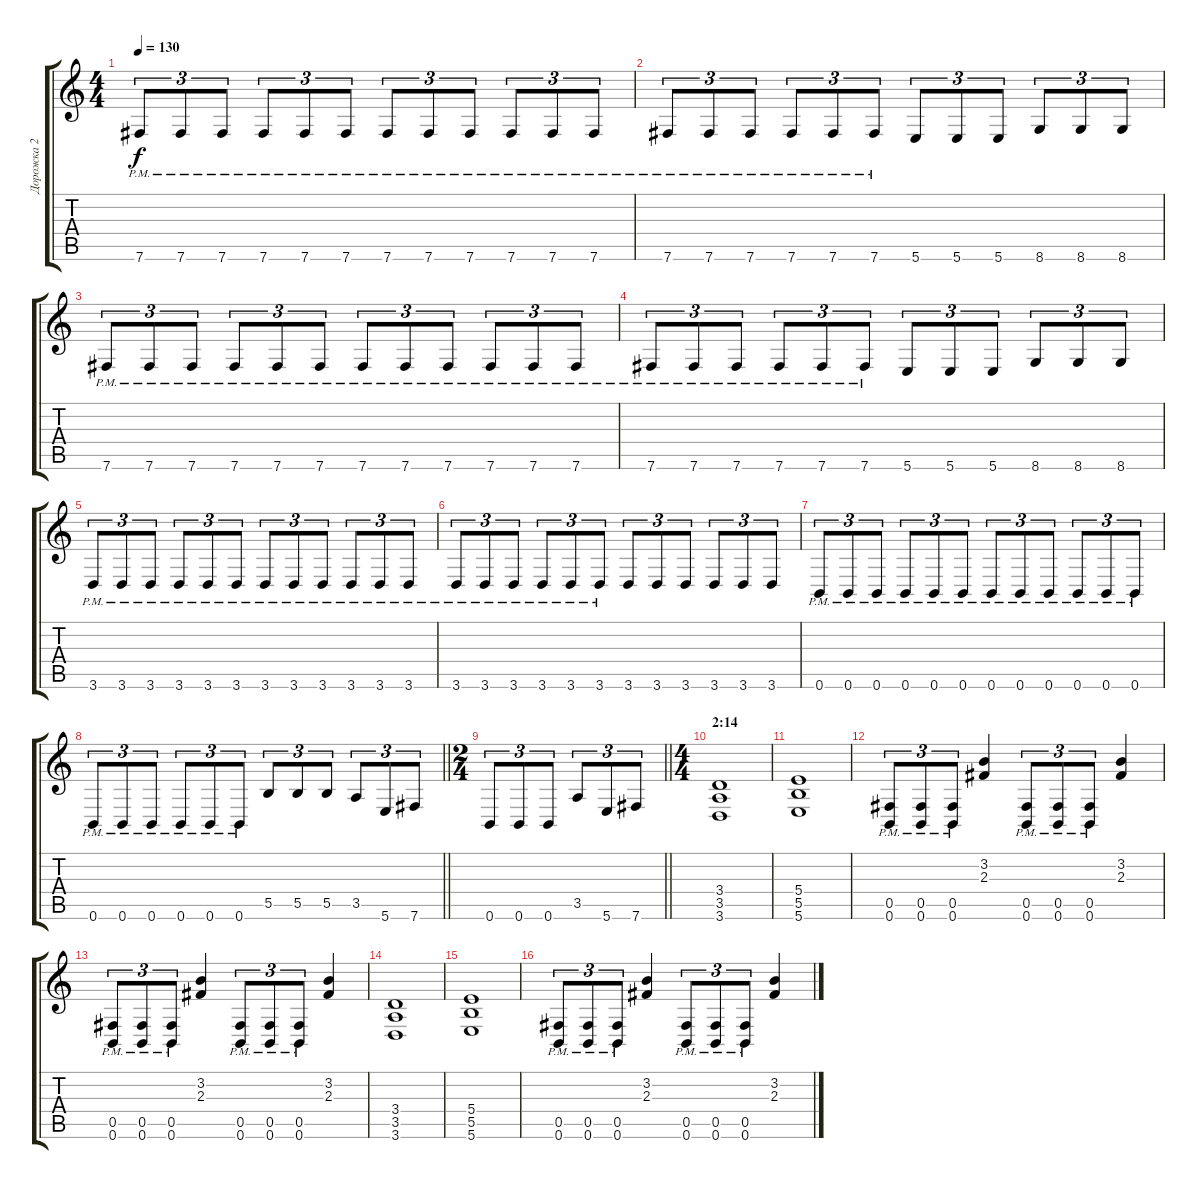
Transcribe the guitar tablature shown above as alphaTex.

\track ("Дорожка 2" "Дорожка 2") {instrument overdrivenguitar}
\staff {score tabs}
\tuning (Db4 Ab3 E3 B2 Gb2 B1) {hide}
\ts (4 4)
\tempo 130
\clef g2
\ks c
7.6{pm}.8{tu (3 2) dy f} 7.6{pm}.8{tu (3 2)} 7.6{pm}.8{tu (3 2)} 7.6{pm}.8{tu (3 2)} 7.6{pm}.8{tu (3 2)} 7.6{pm}.8{tu (3 2)} 7.6{pm}.8{tu (3 2)} 7.6{pm}.8{tu (3 2)} 7.6{pm}.8{tu (3 2)} 7.6{pm}.8{tu (3 2)} 7.6{pm}.8{tu (3 2)} 7.6{pm}.8{tu (3 2)} |
7.6{pm}.8{tu (3 2)} 7.6{pm}.8{tu (3 2)} 7.6{pm}.8{tu (3 2)} 7.6{pm}.8{tu (3 2)} 7.6{pm}.8{tu (3 2)} 7.6{pm}.8{tu (3 2)} 5.6.8{tu (3 2)} 5.6.8{tu (3 2)} 5.6.8{tu (3 2)} 8.6.8{tu (3 2)} 8.6.8{tu (3 2)} 8.6.8{tu (3 2)} |
7.6{pm}.8{tu (3 2)} 7.6{pm}.8{tu (3 2)} 7.6{pm}.8{tu (3 2)} 7.6{pm}.8{tu (3 2)} 7.6{pm}.8{tu (3 2)} 7.6{pm}.8{tu (3 2)} 7.6{pm}.8{tu (3 2)} 7.6{pm}.8{tu (3 2)} 7.6{pm}.8{tu (3 2)} 7.6{pm}.8{tu (3 2)} 7.6{pm}.8{tu (3 2)} 7.6{pm}.8{tu (3 2)} |
7.6{pm}.8{tu (3 2)} 7.6{pm}.8{tu (3 2)} 7.6{pm}.8{tu (3 2)} 7.6{pm}.8{tu (3 2)} 7.6{pm}.8{tu (3 2)} 7.6{pm}.8{tu (3 2)} 5.6.8{tu (3 2)} 5.6.8{tu (3 2)} 5.6.8{tu (3 2)} 8.6.8{tu (3 2)} 8.6.8{tu (3 2)} 8.6.8{tu (3 2)} |
3.6{pm}.8{tu (3 2)} 3.6{pm}.8{tu (3 2)} 3.6{pm}.8{tu (3 2)} 3.6{pm}.8{tu (3 2)} 3.6{pm}.8{tu (3 2)} 3.6{pm}.8{tu (3 2)} 3.6{pm}.8{tu (3 2)} 3.6{pm}.8{tu (3 2)} 3.6{pm}.8{tu (3 2)} 3.6{pm}.8{tu (3 2)} 3.6{pm}.8{tu (3 2)} 3.6{pm}.8{tu (3 2)} |
3.6{pm}.8{tu (3 2)} 3.6{pm}.8{tu (3 2)} 3.6{pm}.8{tu (3 2)} 3.6{pm}.8{tu (3 2)} 3.6{pm}.8{tu (3 2)} 3.6{pm}.8{tu (3 2)} 3.6.8{tu (3 2)} 3.6.8{tu (3 2)} 3.6.8{tu (3 2)} 3.6.8{tu (3 2)} 3.6.8{tu (3 2)} 3.6.8{tu (3 2)} |
0.6{pm}.8{tu (3 2)} 0.6{pm}.8{tu (3 2)} 0.6{pm}.8{tu (3 2)} 0.6{pm}.8{tu (3 2)} 0.6{pm}.8{tu (3 2)} 0.6{pm}.8{tu (3 2)} 0.6{pm}.8{tu (3 2)} 0.6{pm}.8{tu (3 2)} 0.6{pm}.8{tu (3 2)} 0.6{pm}.8{tu (3 2)} 0.6{pm}.8{tu (3 2)} 0.6{pm}.8{tu (3 2)} |
\barLineRight lightlight
0.6{pm}.8{tu (3 2)} 0.6{pm}.8{tu (3 2)} 0.6{pm}.8{tu (3 2)} 0.6{pm}.8{tu (3 2)} 0.6{pm}.8{tu (3 2)} 0.6{pm}.8{tu (3 2)} 5.5.8{tu (3 2)} 5.5.8{tu (3 2)} 5.5.8{tu (3 2)} 3.5.8{tu (3 2)} 5.6.8{tu (3 2)} 7.6.8{tu (3 2)} |
\ts (2 4)
\barLineRight lightlight
0.6.8{tu (3 2)} 0.6.8{tu (3 2)} 0.6.8{tu (3 2)} 3.5.8{tu (3 2)} 5.6.8{tu (3 2)} 7.6.8{tu (3 2)} |
\ts (4 4)
\section ("" "2:14")
(3.4 3.5 3.6).1 |
(5.4 5.5 5.6).1 |
(0.5{pm} 0.6{pm}).8{tu (3 2)} (0.5{pm} 0.6{pm}).8{tu (3 2)} (0.5{pm} 0.6{pm}).8{tu (3 2)} (3.2 2.3).4 (0.5{pm} 0.6{pm}).8{tu (3 2)} (0.5{pm} 0.6{pm}).8{tu (3 2)} (0.5{pm} 0.6{pm}).8{tu (3 2)} (3.2 2.3).4 |
(0.5{pm} 0.6{pm}).8{tu (3 2)} (0.5{pm} 0.6{pm}).8{tu (3 2)} (0.5{pm} 0.6{pm}).8{tu (3 2)} (3.2 2.3).4 (0.5{pm} 0.6{pm}).8{tu (3 2)} (0.5{pm} 0.6{pm}).8{tu (3 2)} (0.5{pm} 0.6{pm}).8{tu (3 2)} (3.2 2.3).4 |
(3.4 3.5 3.6).1 |
(5.4 5.5 5.6).1 |
(0.5{pm} 0.6{pm}).8{tu (3 2)} (0.5{pm} 0.6{pm}).8{tu (3 2)} (0.5{pm} 0.6{pm}).8{tu (3 2)} (3.2 2.3).4 (0.5{pm} 0.6{pm}).8{tu (3 2)} (0.5{pm} 0.6{pm}).8{tu (3 2)} (0.5{pm} 0.6{pm}).8{tu (3 2)} (3.2 2.3).4
